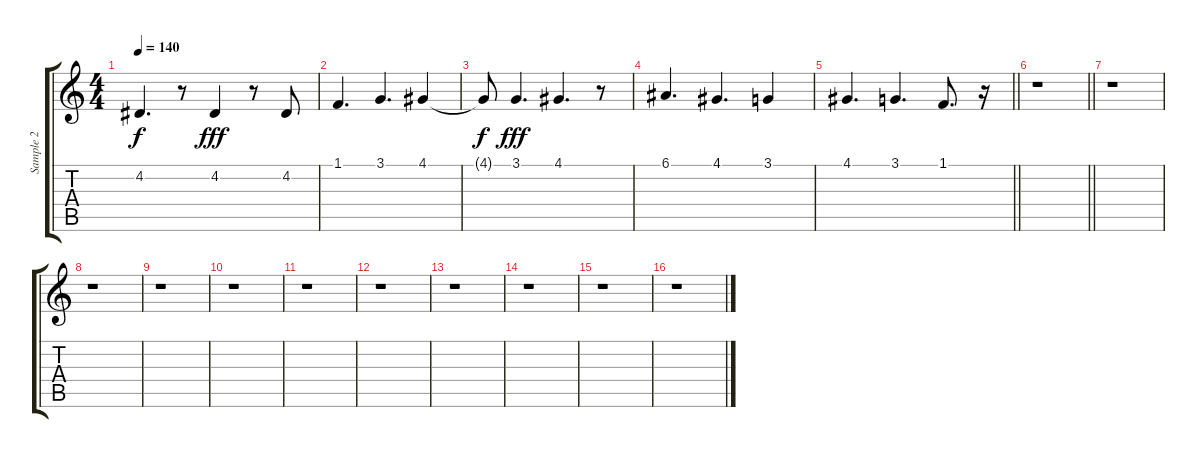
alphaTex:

\track ("Sample 2" "Sample 2") {instrument viola}
\staff {score tabs}
\tuning (E4 B3 G3 D3 A2 E2) {hide}
\ts (4 4)
\tempo 140
\clef g2
\ks c
4.2{t}.4{d dy f} r.8 4.2.4{dy fff} r.8 4.2.8 |
1.1.4{d} 3.1.4{d} 4.1.4 |
4.1{t}.8{dy f} 3.1.4{d dy fff} 4.1.4{d} r.8 |
6.1.4{d} 4.1.4{d} 3.1.4 |
\barLineRight lightlight
4.1.4{d} 3.1.4{d} 1.1.8{d} r.16 |
\section ("" " ")
\barLineRight lightlight
r.1 |
\section ("" " ")
r.1 |
r.1 |
r.1 |
r.1 |
r.1 |
r.1 |
r.1 |
r.1 |
r.1 |
r.1
